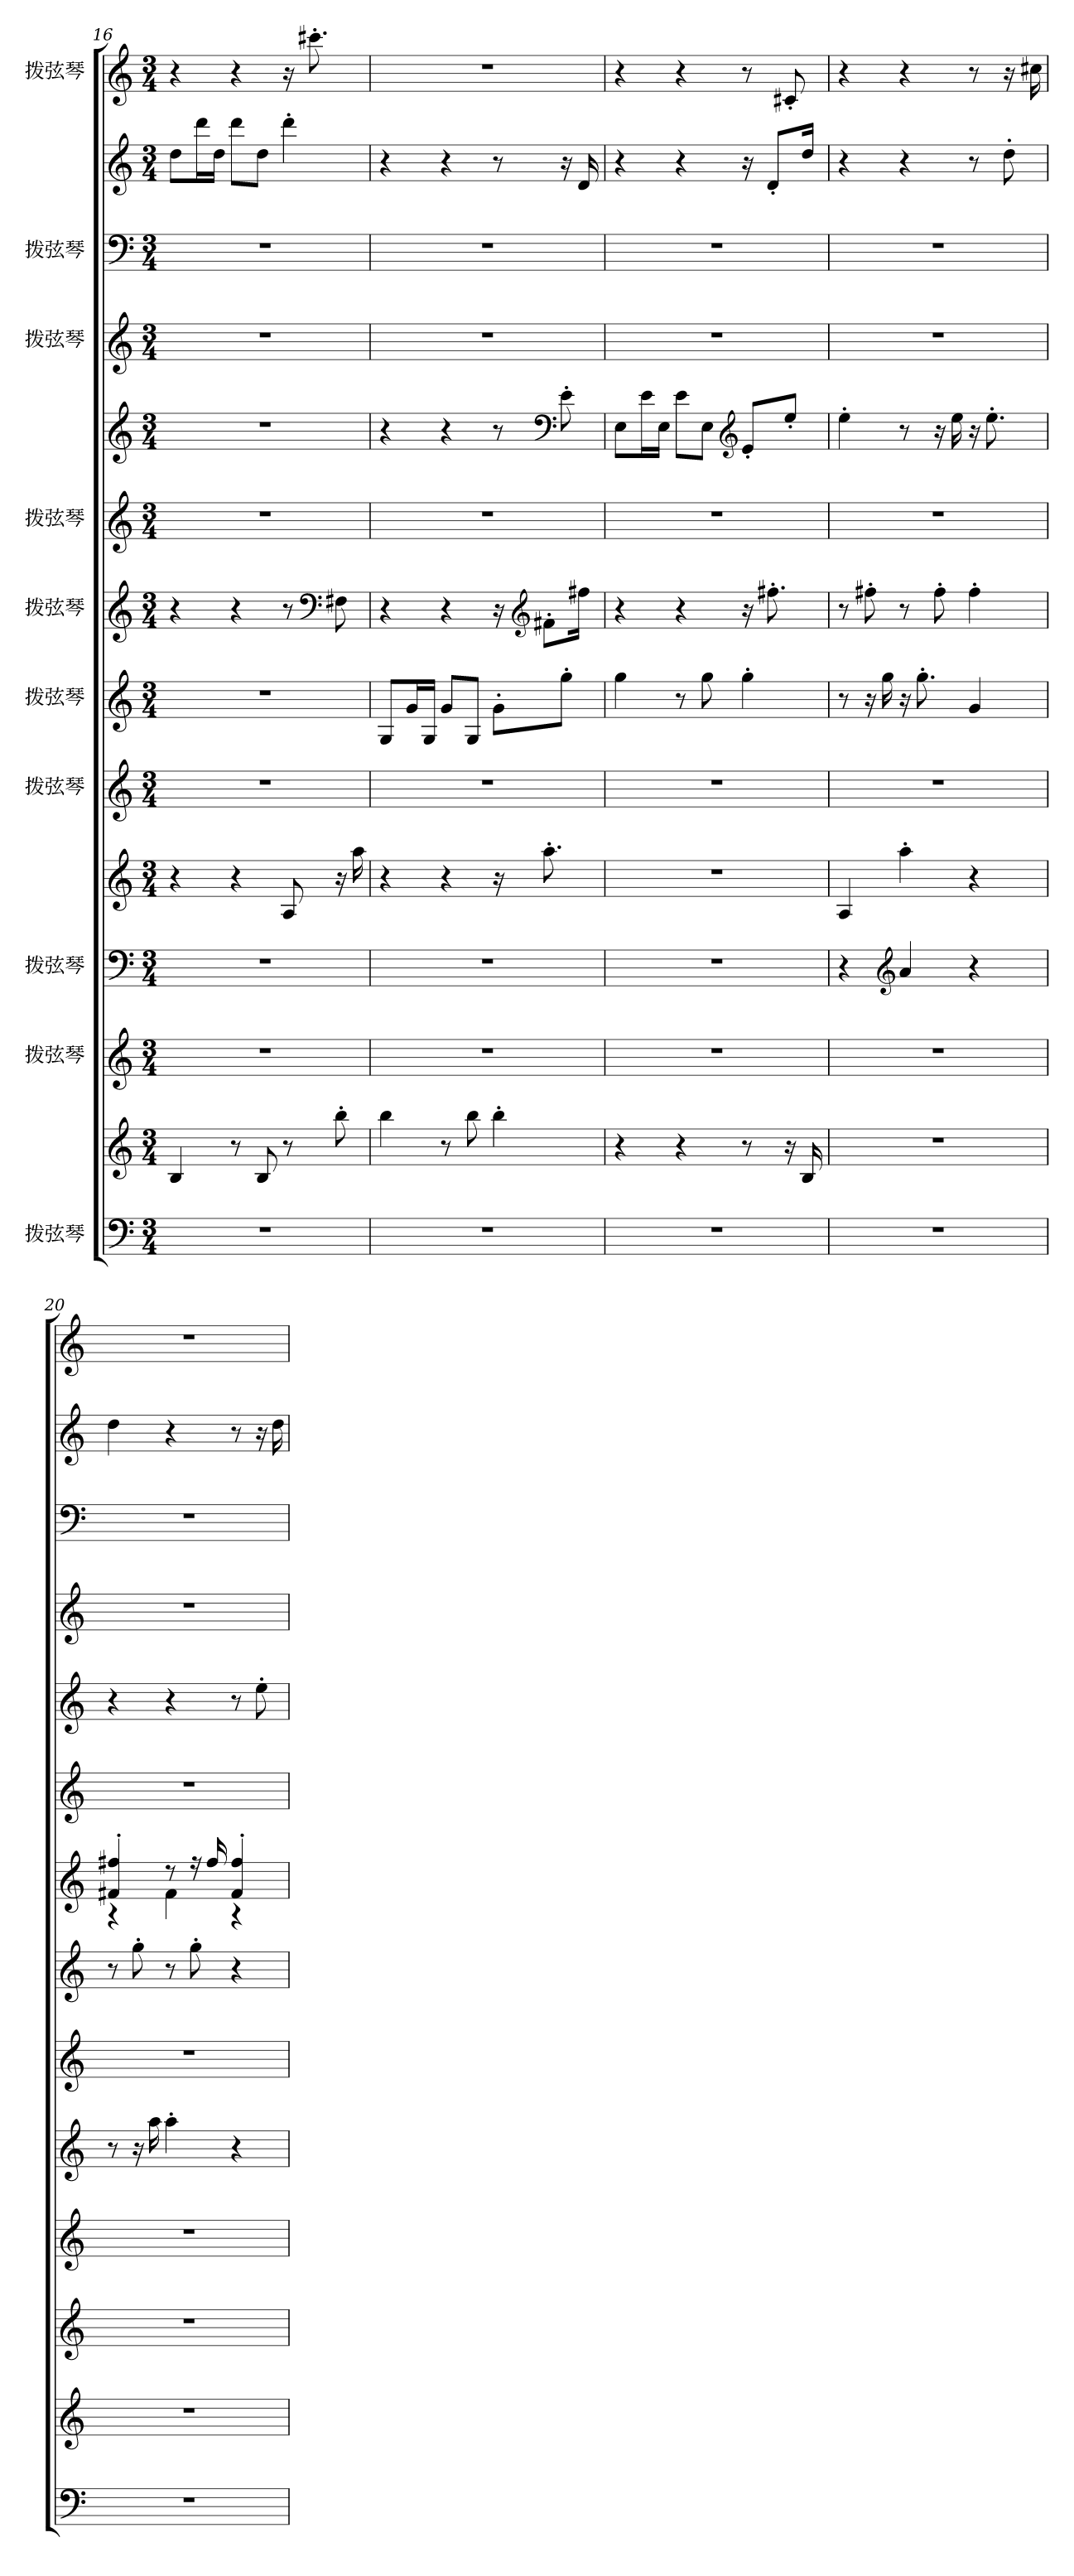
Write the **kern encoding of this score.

**kern	**kern	**kern	**kern	**kern	**kern	**kern	**kern	**kern	**kern	**kern	**kern	**kern	**kern
*part10	*part10	*part9	*part8	*part8	*part7	*part6	*part5	*part4	*part4	*part3	*part2	*part2	*part1
*staff14	*staff13	*staff12	*staff11	*staff10	*staff9	*staff8	*staff7	*staff6	*staff5	*staff4	*staff3	*staff2	*staff1
*I"拨弦琴	*	*I"拨弦琴	*I"拨弦琴	*	*I"拨弦琴	*I"拨弦琴	*I"拨弦琴	*I"拨弦琴	*	*I"拨弦琴	*I"拨弦琴	*	*I"拨弦琴
!!LO:PB:g=z
*clefF4	*clefG2	*clefG2	*clefF4	*clefG2	*clefG2	*clefG2	*clefG2	*clefG2	*clefG2	*clefG2	*clefF4	*clefG2	*clefG2
*k[]	*k[]	*k[]	*k[]	*k[]	*k[]	*k[]	*k[]	*k[]	*k[]	*k[]	*k[]	*k[]	*k[]
*M3/4	*M3/4	*M3/4	*M3/4	*M3/4	*M3/4	*M3/4	*M3/4	*M3/4	*M3/4	*M3/4	*M3/4	*M3/4	*M3/4
=16	=16	=16	=16	=16	=16	=16	=16	=16	=16	=16	=16	=16	=16
2.r	4B/	2.r	2.r	4r	2.r	2.r	4r	2.r	2.r	2.r	2.r	8dd\L	4r
.	.	.	.	.	.	.	.	.	.	.	.	16ddd\L	.
.	.	.	.	.	.	.	.	.	.	.	.	16dd\JJ	.
.	8r	.	.	4r	.	.	4r	.	.	.	.	8ddd\L	4r
.	8B/	.	.	.	.	.	.	.	.	.	.	8dd\J	.
.	8r	.	.	8A/	.	.	8r	.	.	.	.	4ddd'\	16r
.	.	.	.	.	.	.	.	.	.	.	.	.	8.ccc#X'\
*	*	*	*	*	*	*	*clefF4	*	*	*	*	*	*
.	8bb'\	.	.	16r	.	.	8F#X\	.	.	.	.	.	.
.	.	.	.	16aa\	.	.	.	.	.	.	.	.	.
=17	=17	=17	=17	=17	=17	=17	=17	=17	=17	=17	=17	=17	=17
2.r	4bb\	2.r	2.r	4r	2.r	8G/L	4r	2.r	4r	2.r	2.r	4r	2.r
.	.	.	.	.	.	16g/L	.	.	.	.	.	.	.
.	.	.	.	.	.	16G/JJ	.	.	.	.	.	.	.
.	8r	.	.	4r	.	8g/L	4r	.	4r	.	.	4r	.
.	8bb\	.	.	.	.	8G/J	.	.	.	.	.	.	.
.	4bb'\	.	.	16r	.	8g'\L	16r	.	8r	.	.	8r	.
*	*	*	*	*	*	*	*clefG2	*	*	*	*	*	*
.	.	.	.	8.aa'\	.	.	8f#X'\L	.	.	.	.	.	.
*	*	*	*	*	*	*	*	*	*clefF4	*	*	*	*
.	.	.	.	.	.	8gg'\J	.	.	8e'\	.	.	16r	.
.	.	.	.	.	.	.	16ff#X\Jk	.	.	.	.	16d/	.
=18	=18	=18	=18	=18	=18	=18	=18	=18	=18	=18	=18	=18	=18
2.r	4r	2.r	2.r	2.r	2.r	4gg\	4r	2.r	8E\L	2.r	2.r	4r	4r
.	.	.	.	.	.	.	.	.	16e\L	.	.	.	.
.	.	.	.	.	.	.	.	.	16E\JJ	.	.	.	.
.	4r	.	.	.	.	8r	4r	.	8e\L	.	.	4r	4r
.	.	.	.	.	.	8gg\	.	.	8E\J	.	.	.	.
*	*	*	*	*	*	*	*	*	*clefG2	*	*	*	*
.	8r	.	.	.	.	4gg'\	16r	.	8e'/L	.	.	16r	8r
.	.	.	.	.	.	.	8.ff#X'\	.	.	.	.	8d'/L	.
.	16r	.	.	.	.	.	.	.	8ee'/J	.	.	.	8c#X'/
.	16B/	.	.	.	.	.	.	.	.	.	.	16dd/Jk	.
!!LO:PB:g=z
=19	=19	=19	=19	=19	=19	=19	=19	=19	=19	=19	=19	=19	=19
2.r	2.r	2.r	4r	4A/	2.r	8r	8r	2.r	4ee'\	2.r	2.r	4r	4r
.	.	.	.	.	.	16r	8ff#X'\	.	.	.	.	.	.
.	.	.	.	.	.	16gg\	.	.	.	.	.	.	.
*	*	*	*clefG2	*	*	*	*	*	*	*	*	*	*
.	.	.	4a/	4aa'\	.	16r	8r	.	8r	.	.	4r	4r
.	.	.	.	.	.	8.gg'\	.	.	.	.	.	.	.
.	.	.	.	.	.	.	8ff#'\	.	16r	.	.	.	.
.	.	.	.	.	.	.	.	.	16ee\	.	.	.	.
.	.	.	4r	4r	.	4g/	4ff#'\	.	16r	.	.	8r	8r
.	.	.	.	.	.	.	.	.	8.ee'\	.	.	.	.
.	.	.	.	.	.	.	.	.	.	.	.	8dd'\	16r
.	.	.	.	.	.	.	.	.	.	.	.	.	16cc#X\
=20	=20	=20	=20	=20	=20	=20	=20	=20	=20	=20	=20	=20	=20
*	*	*	*	*	*	*	*^	*	*	*	*	*	*
2.r	2.r	2.r	2.r	8r	2.r	8r	4f#X/' 4ff#X/'	4r	2.r	4r	2.r	2.r	4dd\	2.r
.	.	.	.	16r	.	8gg'\	.	.	.	.	.	.	.	.
.	.	.	.	16aa\	.	.	.	.	.	.	.	.	.	.
.	.	.	.	4aa'\	.	8r	8r	4f#\	.	4r	.	.	4r	.
.	.	.	.	.	.	8gg'\	16r	.	.	.	.	.	.	.
.	.	.	.	.	.	.	16ff#/	.	.	.	.	.	.	.
.	.	.	.	4r	.	4r	4f#/' 4ff#/'	4r	.	8r	.	.	8r	.
.	.	.	.	.	.	.	.	.	.	8ee'\	.	.	16r	.
.	.	.	.	.	.	.	.	.	.	.	.	.	16dd\	.
*	*	*	*	*	*	*	*v	*v	*	*	*	*	*	*
=	=	=	=	=	=	=	=	=	=	=	=	=	=
*-	*-	*-	*-	*-	*-	*-	*-	*-	*-	*-	*-	*-	*-
